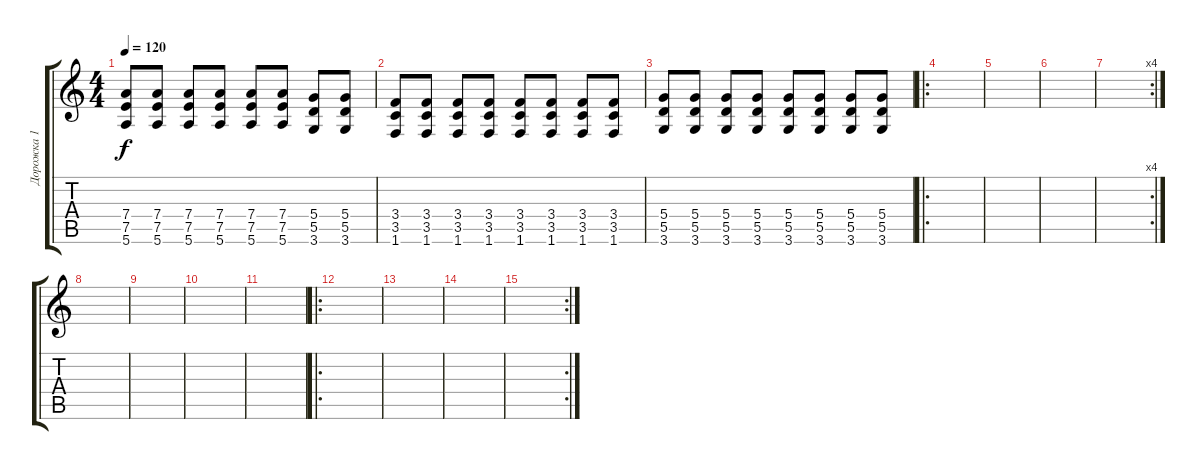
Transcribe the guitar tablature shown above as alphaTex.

\track ("Дорожка 1" "Дорожка 1") {instrument distortionguitar}
\staff {score tabs}
\tuning (E4 B3 G3 D3 A2 E2) {hide}
\ts (4 4)
\tempo 120
\clef g2
\ks c
(7.4 7.5 5.6).8{dy f} (7.4 7.5 5.6).8 (7.4 7.5 5.6).8 (7.4 7.5 5.6).8 (7.4 7.5 5.6).8 (7.4 7.5 5.6).8 (5.4 5.5 3.6).8 (5.4 5.5 3.6).8 |
(3.4 3.5 1.6).8 (3.4 3.5 1.6).8 (3.4 3.5 1.6).8 (3.4 3.5 1.6).8 (3.4 3.5 1.6).8 (3.4 3.5 1.6).8 (3.4 3.5 1.6).8 (3.4 3.5 1.6).8 |
(5.4 5.5 3.6).8 (5.4 5.5 3.6).8 (5.4 5.5 3.6).8 (5.4 5.5 3.6).8 (5.4 5.5 3.6).8 (5.4 5.5 3.6).8 (5.4 5.5 3.6).8 (5.4 5.5 3.6).8 |
\ro
|
|
|
\rc 4
|
|
|
|
|
\ro
|
|
|
\rc 2
